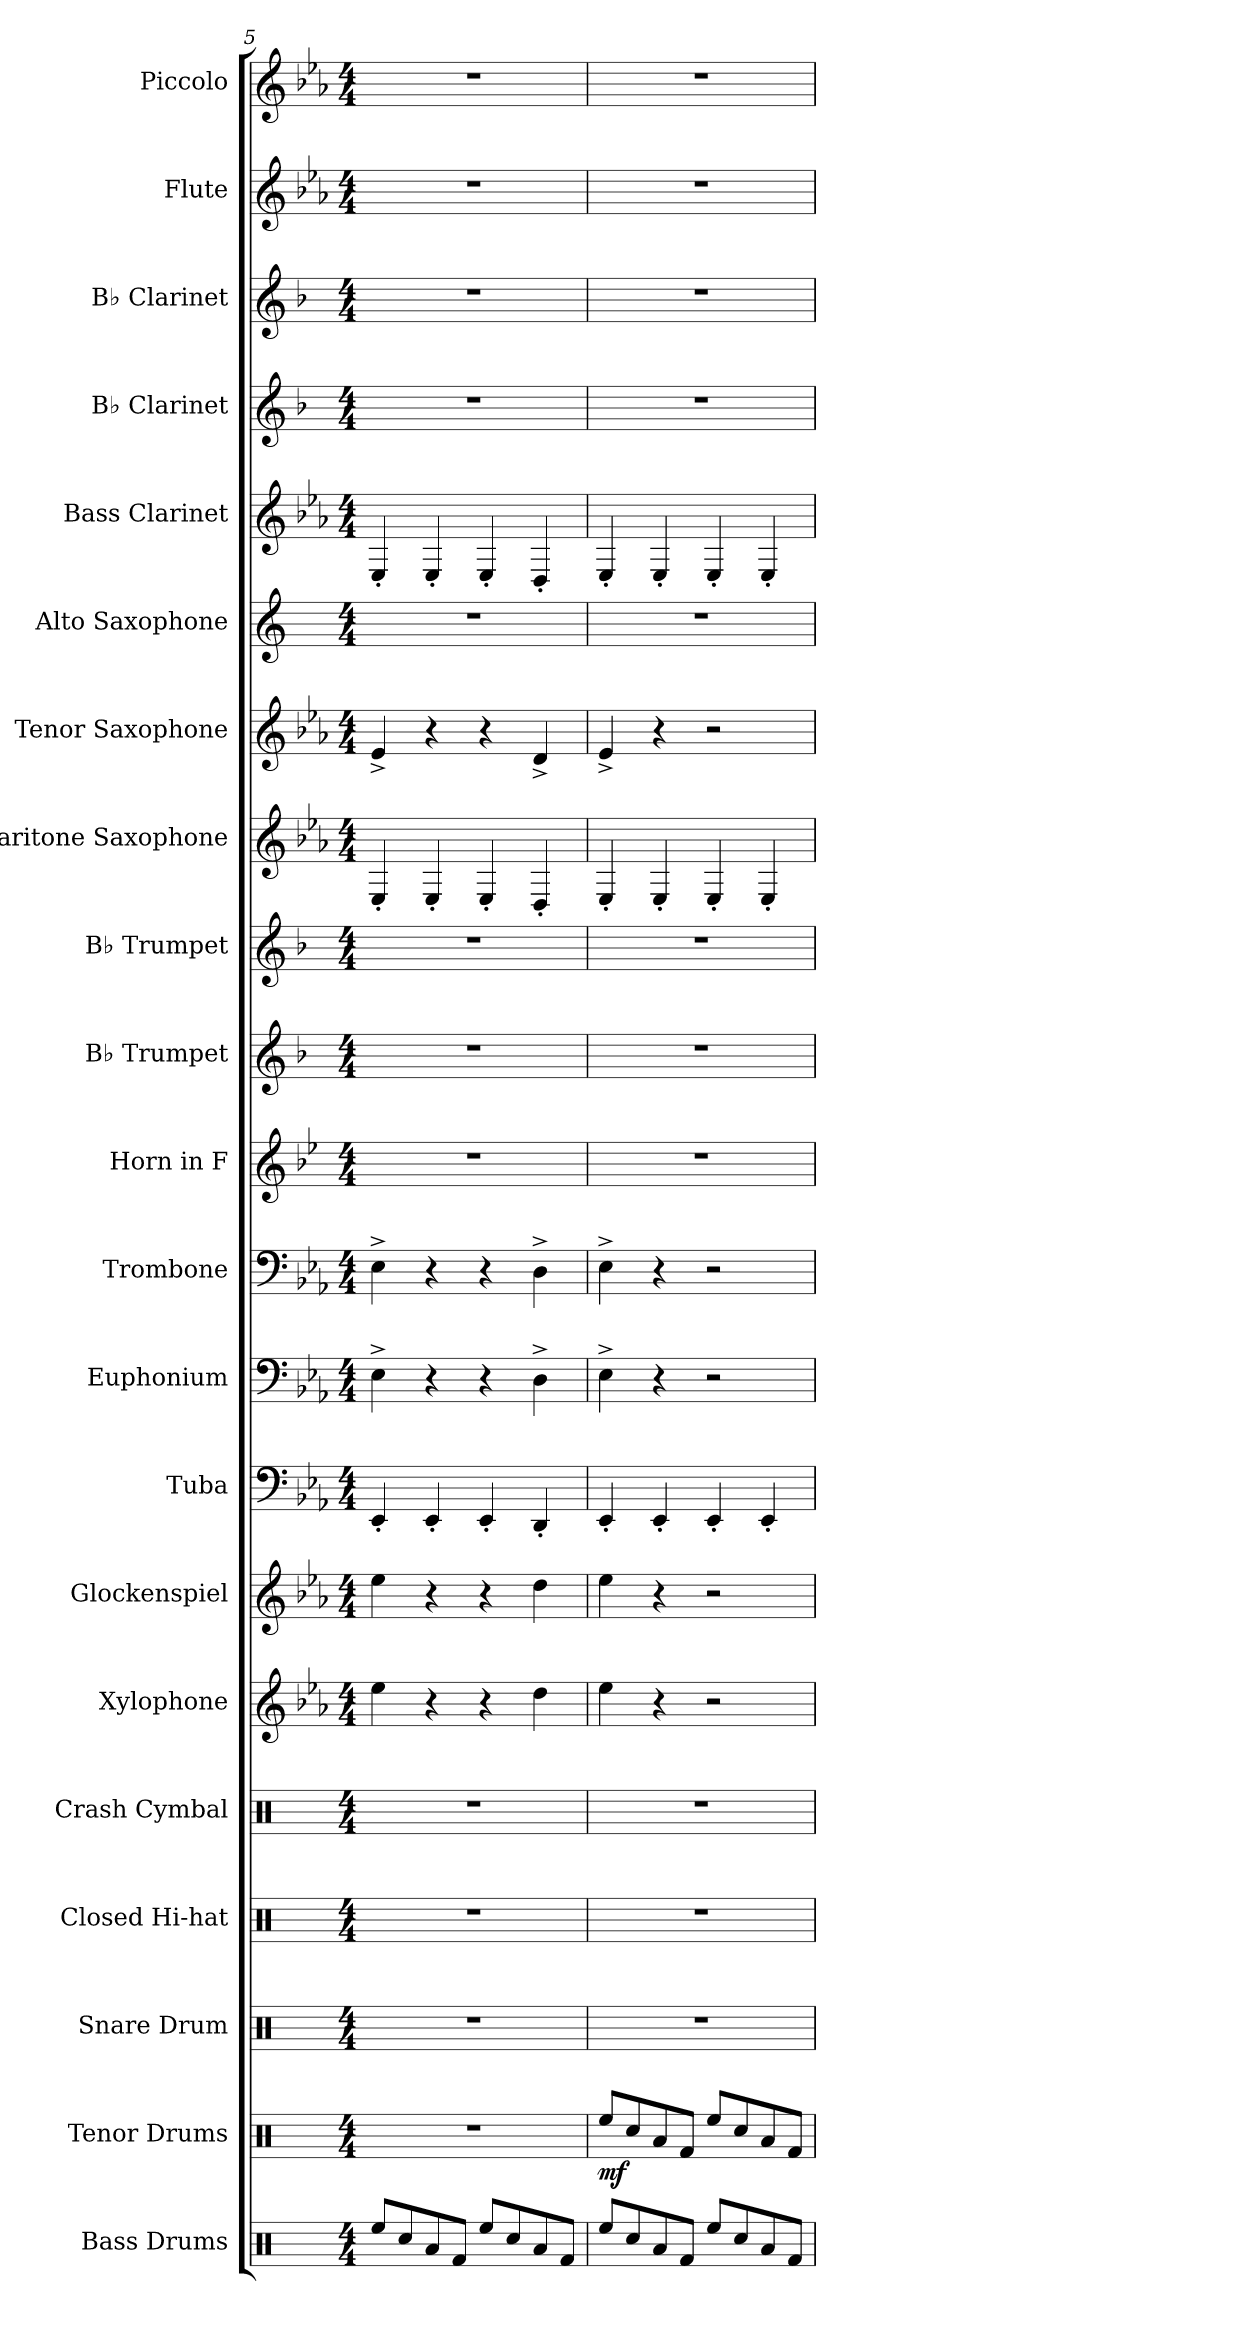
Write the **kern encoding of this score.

**kern	**kern	**dynam	**kern	**kern	**kern	**kern	**kern	**kern	**kern	**kern	**kern	**kern	**kern	**kern	**kern	**kern	**kern	**kern	**kern	**kern	**kern
*part21	*part20	*part20	*part19	*part18	*part17	*part16	*part15	*part14	*part13	*part12	*part11	*part10	*part9	*part8	*part7	*part6	*part5	*part4	*part3	*part2	*part1
*staff21	*staff20	*staff20	*staff19	*staff18	*staff17	*staff16	*staff15	*staff14	*staff13	*staff12	*staff11	*staff10	*staff9	*staff8	*staff7	*staff6	*staff5	*staff4	*staff3	*staff2	*staff1
*I"Bass Drums	*I"Tenor Drums	*	*I"Snare Drum	*I"Closed Hi-hat	*I"Crash Cymbal	*I"Xylophone	*I"Glockenspiel	*I"Tuba	*I"Euphonium	*I"Trombone	*I"Horn in F	*I"B♭ Trumpet	*I"B♭ Trumpet	*I"Baritone Saxophone	*I"Tenor Saxophone	*I"Alto Saxophone	*I"Bass Clarinet	*I"B♭ Clarinet	*I"B♭ Clarinet	*I"Flute	*I"Piccolo
*I'B.D.	*I'T.D.	*	*I'S.D.	*I'Hi-hat	*I'Cr. Cym.	*I'Xyl.	*I'Glk.	*I'Tba.	*I'Euph.	*I'Tbn.	*	*I'B♭ Tpt.	*I'B♭ Tpt.	*I'Bar. Sax.	*I'T. Sax.	*I'A. Sax.	*I'B. Cl.	*I'B♭ Cl.	*I'B♭ Cl.	*I'Fl.	*I'Picc.
*clefX	*clefX	*	*clefX	*clefX	*clefX	*clefG2	*clefG2	*clefF4	*clefF4	*clefF4	*clefG2	*clefG2	*clefG2	*clefG2	*clefG2	*clefG2	*clefG2	*clefG2	*clefG2	*clefG2	*clefG2
*	*	*	*	*	*	*ITrd-7c-12	*ITrd-14c-24	*	*	*	*ITrd4c7	*ITrd1c2	*ITrd1c2	*ITrd12c21	*ITrd8c14	*ITrd5c9	*ITrd8c14	*ITrd1c2	*ITrd1c2	*	*ITrd-7c-12
*k[]	*k[]	*	*k[]	*k[]	*k[]	*k[b-e-a-]	*k[b-e-a-]	*k[b-e-a-]	*k[b-e-a-]	*k[b-e-a-]	*k[b-e-a-]	*k[b-e-a-]	*k[b-e-a-]	*k[b-e-a-]	*k[b-e-a-]	*k[b-e-a-]	*k[b-e-a-]	*k[b-e-a-]	*k[b-e-a-]	*k[b-e-a-]	*k[b-e-a-]
*M4/4	*M4/4	*	*M4/4	*M4/4	*M4/4	*M4/4	*M4/4	*M4/4	*M4/4	*M4/4	*M4/4	*M4/4	*M4/4	*M4/4	*M4/4	*M4/4	*M4/4	*M4/4	*M4/4	*M4/4	*M4/4
=5	=5	=5	=5	=5	=5	=5	=5	=5	=5	=5	=5	=5	=5	=5	=5	=5	=5	=5	=5	=5	=5
8Ree/L	1r	.	1r	1r	1r	4eee-\	4eeee-\	4EE-'/	4E-^\	4E-^\	1r	1r	1r	4EE-'/	4E-^/	1r	4EE-'/	1r	1r	1r	1r
8Rcc/	.	.	.	.	.	.	.	.	.	.	.	.	.	.	.	.	.	.	.	.	.
8Ra/	.	.	.	.	.	4r	4r	4EE-'/	4r	4r	.	.	.	4EE-'/	4r	.	4EE-'/	.	.	.	.
8Rf/J	.	.	.	.	.	.	.	.	.	.	.	.	.	.	.	.	.	.	.	.	.
8Ree/L	.	.	.	.	.	4r	4r	4EE-'/	4r	4r	.	.	.	4EE-'/	4r	.	4EE-'/	.	.	.	.
8Rcc/	.	.	.	.	.	.	.	.	.	.	.	.	.	.	.	.	.	.	.	.	.
8Ra/	.	.	.	.	.	4ddd\	4dddd\	4DD'/	4D^\	4D^\	.	.	.	4DD'/	4D^/	.	4DD'/	.	.	.	.
8Rf/J	.	.	.	.	.	.	.	.	.	.	.	.	.	.	.	.	.	.	.	.	.
=6	=6	=6	=6	=6	=6	=6	=6	=6	=6	=6	=6	=6	=6	=6	=6	=6	=6	=6	=6	=6	=6
!	!	!LO:DY:b	!	!	!	!	!	!	!	!	!	!	!	!	!	!	!	!	!	!	!
8Ree/L	8Ree/L	mf	1r	1r	1r	4eee-\	4eeee-\	4EE-'/	4E-^\	4E-^\	1r	1r	1r	4EE-'/	4E-^/	1r	4EE-'/	1r	1r	1r	1r
8Rcc/	8Rcc/	.	.	.	.	.	.	.	.	.	.	.	.	.	.	.	.	.	.	.	.
8Ra/	8Ra/	.	.	.	.	4r	4r	4EE-'/	4r	4r	.	.	.	4EE-'/	4r	.	4EE-'/	.	.	.	.
8Rf/J	8Rf/J	.	.	.	.	.	.	.	.	.	.	.	.	.	.	.	.	.	.	.	.
8Ree/L	8Ree/L	.	.	.	.	2r	2r	4EE-'/	2r	2r	.	.	.	4EE-'/	2r	.	4EE-'/	.	.	.	.
8Rcc/	8Rcc/	.	.	.	.	.	.	.	.	.	.	.	.	.	.	.	.	.	.	.	.
8Ra/	8Ra/	.	.	.	.	.	.	4EE-'/	.	.	.	.	.	4EE-'/	.	.	4EE-'/	.	.	.	.
8Rf/J	8Rf/J	.	.	.	.	.	.	.	.	.	.	.	.	.	.	.	.	.	.	.	.
=	=	=	=	=	=	=	=	=	=	=	=	=	=	=	=	=	=	=	=	=	=
*-	*-	*-	*-	*-	*-	*-	*-	*-	*-	*-	*-	*-	*-	*-	*-	*-	*-	*-	*-	*-	*-
